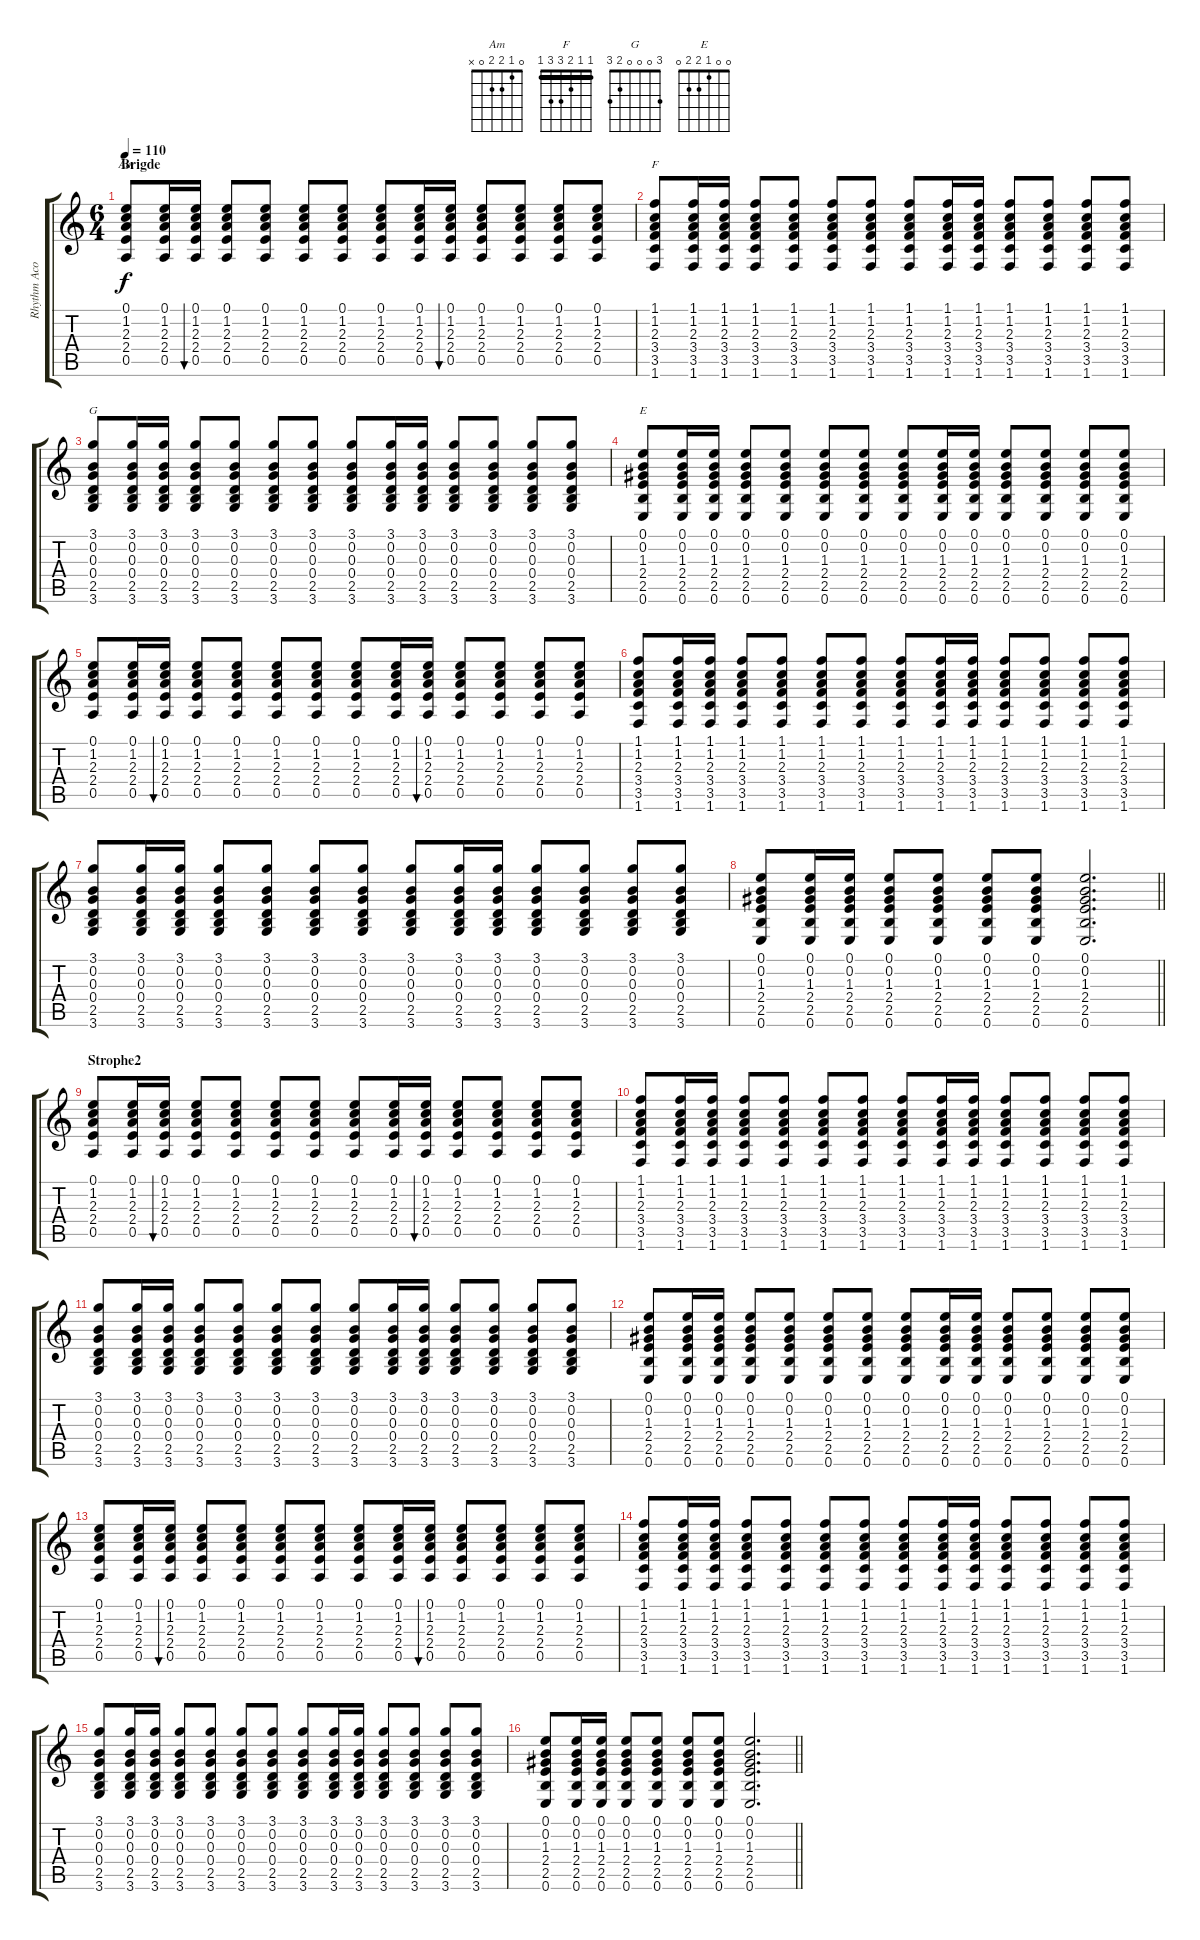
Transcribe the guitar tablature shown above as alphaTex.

\track ("Rhythm Acoustic" "Rhythm Aco") {instrument acousticguitarnylon}
\staff {score tabs}
\tuning (E4 B3 G3 D3 A2 E2) {hide}
\chord ("Am" 0 1 2 2 0 x)
\chord ("F" 1 1 2 3 3 1) {barre 1}
\chord ("G" 3 0 0 0 2 3)
\chord ("E" 0 0 1 2 2 0)
\ts (6 4)
\section ("" "Brigde")
\tempo 110
\clef g2
\ks c
(0.1 1.2 2.3 2.4 0.5).8{ch "Am" dy f} (0.1 1.2 2.3 2.4 0.5).16 (0.1 1.2 2.3 2.4 0.5).16{bu 60} (0.1 1.2 2.3 2.4 0.5).8 (0.1 1.2 2.3 2.4 0.5).8 (0.1 1.2 2.3 2.4 0.5).8 (0.1 1.2 2.3 2.4 0.5).8 (0.1 1.2 2.3 2.4 0.5).8 (0.1 1.2 2.3 2.4 0.5).16 (0.1 1.2 2.3 2.4 0.5).16{bu 60} (0.1 1.2 2.3 2.4 0.5).8 (0.1 1.2 2.3 2.4 0.5).8 (0.1 1.2 2.3 2.4 0.5).8 (0.1 1.2 2.3 2.4 0.5).8 |
(1.1 1.2 2.3 3.4 3.5 1.6).8{ch "F"} (1.1 1.2 2.3 3.4 3.5 1.6).16 (1.1 1.2 2.3 3.4 3.5 1.6).16 (1.1 1.2 2.3 3.4 3.5 1.6).8 (1.1 1.2 2.3 3.4 3.5 1.6).8 (1.1 1.2 2.3 3.4 3.5 1.6).8 (1.1 1.2 2.3 3.4 3.5 1.6).8 (1.1 1.2 2.3 3.4 3.5 1.6).8 (1.1 1.2 2.3 3.4 3.5 1.6).16 (1.1 1.2 2.3 3.4 3.5 1.6).16 (1.1 1.2 2.3 3.4 3.5 1.6).8 (1.1 1.2 2.3 3.4 3.5 1.6).8 (1.1 1.2 2.3 3.4 3.5 1.6).8 (1.1 1.2 2.3 3.4 3.5 1.6).8 |
(3.1 0.2 0.3 0.4 2.5 3.6).8{ch "G"} (3.1 0.2 0.3 0.4 2.5 3.6).16 (3.1 0.2 0.3 0.4 2.5 3.6).16 (3.1 0.2 0.3 0.4 2.5 3.6).8 (3.1 0.2 0.3 0.4 2.5 3.6).8 (3.1 0.2 0.3 0.4 2.5 3.6).8 (3.1 0.2 0.3 0.4 2.5 3.6).8 (3.1 0.2 0.3 0.4 2.5 3.6).8 (3.1 0.2 0.3 0.4 2.5 3.6).16 (3.1 0.2 0.3 0.4 2.5 3.6).16 (3.1 0.2 0.3 0.4 2.5 3.6).8 (3.1 0.2 0.3 0.4 2.5 3.6).8 (3.1 0.2 0.3 0.4 2.5 3.6).8 (3.1 0.2 0.3 0.4 2.5 3.6).8 |
(0.1 0.2 1.3 2.4 2.5 0.6).8{ch "E"} (0.1 0.2 1.3 2.4 2.5 0.6).16 (0.1 0.2 1.3 2.4 2.5 0.6).16 (0.1 0.2 1.3 2.4 2.5 0.6).8 (0.1 0.2 1.3 2.4 2.5 0.6).8 (0.1 0.2 1.3 2.4 2.5 0.6).8 (0.1 0.2 1.3 2.4 2.5 0.6).8 (0.1 0.2 1.3 2.4 2.5 0.6).8 (0.1 0.2 1.3 2.4 2.5 0.6).16 (0.1 0.2 1.3 2.4 2.5 0.6).16 (0.1 0.2 1.3 2.4 2.5 0.6).8 (0.1 0.2 1.3 2.4 2.5 0.6).8 (0.1 0.2 1.3 2.4 2.5 0.6).8 (0.1 0.2 1.3 2.4 2.5 0.6).8 |
(0.1 1.2 2.3 2.4 0.5).8 (0.1 1.2 2.3 2.4 0.5).16 (0.1 1.2 2.3 2.4 0.5).16{bu 60} (0.1 1.2 2.3 2.4 0.5).8 (0.1 1.2 2.3 2.4 0.5).8 (0.1 1.2 2.3 2.4 0.5).8 (0.1 1.2 2.3 2.4 0.5).8 (0.1 1.2 2.3 2.4 0.5).8 (0.1 1.2 2.3 2.4 0.5).16 (0.1 1.2 2.3 2.4 0.5).16{bu 60} (0.1 1.2 2.3 2.4 0.5).8 (0.1 1.2 2.3 2.4 0.5).8 (0.1 1.2 2.3 2.4 0.5).8 (0.1 1.2 2.3 2.4 0.5).8 |
(1.1 1.2 2.3 3.4 3.5 1.6).8 (1.1 1.2 2.3 3.4 3.5 1.6).16 (1.1 1.2 2.3 3.4 3.5 1.6).16 (1.1 1.2 2.3 3.4 3.5 1.6).8 (1.1 1.2 2.3 3.4 3.5 1.6).8 (1.1 1.2 2.3 3.4 3.5 1.6).8 (1.1 1.2 2.3 3.4 3.5 1.6).8 (1.1 1.2 2.3 3.4 3.5 1.6).8 (1.1 1.2 2.3 3.4 3.5 1.6).16 (1.1 1.2 2.3 3.4 3.5 1.6).16 (1.1 1.2 2.3 3.4 3.5 1.6).8 (1.1 1.2 2.3 3.4 3.5 1.6).8 (1.1 1.2 2.3 3.4 3.5 1.6).8 (1.1 1.2 2.3 3.4 3.5 1.6).8 |
(3.1 0.2 0.3 0.4 2.5 3.6).8 (3.1 0.2 0.3 0.4 2.5 3.6).16 (3.1 0.2 0.3 0.4 2.5 3.6).16 (3.1 0.2 0.3 0.4 2.5 3.6).8 (3.1 0.2 0.3 0.4 2.5 3.6).8 (3.1 0.2 0.3 0.4 2.5 3.6).8 (3.1 0.2 0.3 0.4 2.5 3.6).8 (3.1 0.2 0.3 0.4 2.5 3.6).8 (3.1 0.2 0.3 0.4 2.5 3.6).16 (3.1 0.2 0.3 0.4 2.5 3.6).16 (3.1 0.2 0.3 0.4 2.5 3.6).8 (3.1 0.2 0.3 0.4 2.5 3.6).8 (3.1 0.2 0.3 0.4 2.5 3.6).8 (3.1 0.2 0.3 0.4 2.5 3.6).8 |
\barLineRight lightlight
(0.1 0.2 1.3 2.4 2.5 0.6).8 (0.1 0.2 1.3 2.4 2.5 0.6).16 (0.1 0.2 1.3 2.4 2.5 0.6).16 (0.1 0.2 1.3 2.4 2.5 0.6).8 (0.1 0.2 1.3 2.4 2.5 0.6).8 (0.1 0.2 1.3 2.4 2.5 0.6).8 (0.1 0.2 1.3 2.4 2.5 0.6).8 (0.1 0.2 1.3 2.4 2.5 0.6).2{d} |
\section ("" "Strophe2")
(0.1 1.2 2.3 2.4 0.5).8 (0.1 1.2 2.3 2.4 0.5).16 (0.1 1.2 2.3 2.4 0.5).16{bu 60} (0.1 1.2 2.3 2.4 0.5).8 (0.1 1.2 2.3 2.4 0.5).8 (0.1 1.2 2.3 2.4 0.5).8 (0.1 1.2 2.3 2.4 0.5).8 (0.1 1.2 2.3 2.4 0.5).8 (0.1 1.2 2.3 2.4 0.5).16 (0.1 1.2 2.3 2.4 0.5).16{bu 60} (0.1 1.2 2.3 2.4 0.5).8 (0.1 1.2 2.3 2.4 0.5).8 (0.1 1.2 2.3 2.4 0.5).8 (0.1 1.2 2.3 2.4 0.5).8 |
(1.1 1.2 2.3 3.4 3.5 1.6).8 (1.1 1.2 2.3 3.4 3.5 1.6).16 (1.1 1.2 2.3 3.4 3.5 1.6).16 (1.1 1.2 2.3 3.4 3.5 1.6).8 (1.1 1.2 2.3 3.4 3.5 1.6).8 (1.1 1.2 2.3 3.4 3.5 1.6).8 (1.1 1.2 2.3 3.4 3.5 1.6).8 (1.1 1.2 2.3 3.4 3.5 1.6).8 (1.1 1.2 2.3 3.4 3.5 1.6).16 (1.1 1.2 2.3 3.4 3.5 1.6).16 (1.1 1.2 2.3 3.4 3.5 1.6).8 (1.1 1.2 2.3 3.4 3.5 1.6).8 (1.1 1.2 2.3 3.4 3.5 1.6).8 (1.1 1.2 2.3 3.4 3.5 1.6).8 |
(3.1 0.2 0.3 0.4 2.5 3.6).8 (3.1 0.2 0.3 0.4 2.5 3.6).16 (3.1 0.2 0.3 0.4 2.5 3.6).16 (3.1 0.2 0.3 0.4 2.5 3.6).8 (3.1 0.2 0.3 0.4 2.5 3.6).8 (3.1 0.2 0.3 0.4 2.5 3.6).8 (3.1 0.2 0.3 0.4 2.5 3.6).8 (3.1 0.2 0.3 0.4 2.5 3.6).8 (3.1 0.2 0.3 0.4 2.5 3.6).16 (3.1 0.2 0.3 0.4 2.5 3.6).16 (3.1 0.2 0.3 0.4 2.5 3.6).8 (3.1 0.2 0.3 0.4 2.5 3.6).8 (3.1 0.2 0.3 0.4 2.5 3.6).8 (3.1 0.2 0.3 0.4 2.5 3.6).8 |
(0.1 0.2 1.3 2.4 2.5 0.6).8 (0.1 0.2 1.3 2.4 2.5 0.6).16 (0.1 0.2 1.3 2.4 2.5 0.6).16 (0.1 0.2 1.3 2.4 2.5 0.6).8 (0.1 0.2 1.3 2.4 2.5 0.6).8 (0.1 0.2 1.3 2.4 2.5 0.6).8 (0.1 0.2 1.3 2.4 2.5 0.6).8 (0.1 0.2 1.3 2.4 2.5 0.6).8 (0.1 0.2 1.3 2.4 2.5 0.6).16 (0.1 0.2 1.3 2.4 2.5 0.6).16 (0.1 0.2 1.3 2.4 2.5 0.6).8 (0.1 0.2 1.3 2.4 2.5 0.6).8 (0.1 0.2 1.3 2.4 2.5 0.6).8 (0.1 0.2 1.3 2.4 2.5 0.6).8 |
(0.1 1.2 2.3 2.4 0.5).8 (0.1 1.2 2.3 2.4 0.5).16 (0.1 1.2 2.3 2.4 0.5).16{bu 60} (0.1 1.2 2.3 2.4 0.5).8 (0.1 1.2 2.3 2.4 0.5).8 (0.1 1.2 2.3 2.4 0.5).8 (0.1 1.2 2.3 2.4 0.5).8 (0.1 1.2 2.3 2.4 0.5).8 (0.1 1.2 2.3 2.4 0.5).16 (0.1 1.2 2.3 2.4 0.5).16{bu 60} (0.1 1.2 2.3 2.4 0.5).8 (0.1 1.2 2.3 2.4 0.5).8 (0.1 1.2 2.3 2.4 0.5).8 (0.1 1.2 2.3 2.4 0.5).8 |
(1.1 1.2 2.3 3.4 3.5 1.6).8 (1.1 1.2 2.3 3.4 3.5 1.6).16 (1.1 1.2 2.3 3.4 3.5 1.6).16 (1.1 1.2 2.3 3.4 3.5 1.6).8 (1.1 1.2 2.3 3.4 3.5 1.6).8 (1.1 1.2 2.3 3.4 3.5 1.6).8 (1.1 1.2 2.3 3.4 3.5 1.6).8 (1.1 1.2 2.3 3.4 3.5 1.6).8 (1.1 1.2 2.3 3.4 3.5 1.6).16 (1.1 1.2 2.3 3.4 3.5 1.6).16 (1.1 1.2 2.3 3.4 3.5 1.6).8 (1.1 1.2 2.3 3.4 3.5 1.6).8 (1.1 1.2 2.3 3.4 3.5 1.6).8 (1.1 1.2 2.3 3.4 3.5 1.6).8 |
(3.1 0.2 0.3 0.4 2.5 3.6).8 (3.1 0.2 0.3 0.4 2.5 3.6).16 (3.1 0.2 0.3 0.4 2.5 3.6).16 (3.1 0.2 0.3 0.4 2.5 3.6).8 (3.1 0.2 0.3 0.4 2.5 3.6).8 (3.1 0.2 0.3 0.4 2.5 3.6).8 (3.1 0.2 0.3 0.4 2.5 3.6).8 (3.1 0.2 0.3 0.4 2.5 3.6).8 (3.1 0.2 0.3 0.4 2.5 3.6).16 (3.1 0.2 0.3 0.4 2.5 3.6).16 (3.1 0.2 0.3 0.4 2.5 3.6).8 (3.1 0.2 0.3 0.4 2.5 3.6).8 (3.1 0.2 0.3 0.4 2.5 3.6).8 (3.1 0.2 0.3 0.4 2.5 3.6).8 |
\barLineRight lightlight
(0.1 0.2 1.3 2.4 2.5 0.6).8 (0.1 0.2 1.3 2.4 2.5 0.6).16 (0.1 0.2 1.3 2.4 2.5 0.6).16 (0.1 0.2 1.3 2.4 2.5 0.6).8 (0.1 0.2 1.3 2.4 2.5 0.6).8 (0.1 0.2 1.3 2.4 2.5 0.6).8 (0.1 0.2 1.3 2.4 2.5 0.6).8 (0.1 0.2 1.3 2.4 2.5 0.6).2{d}
